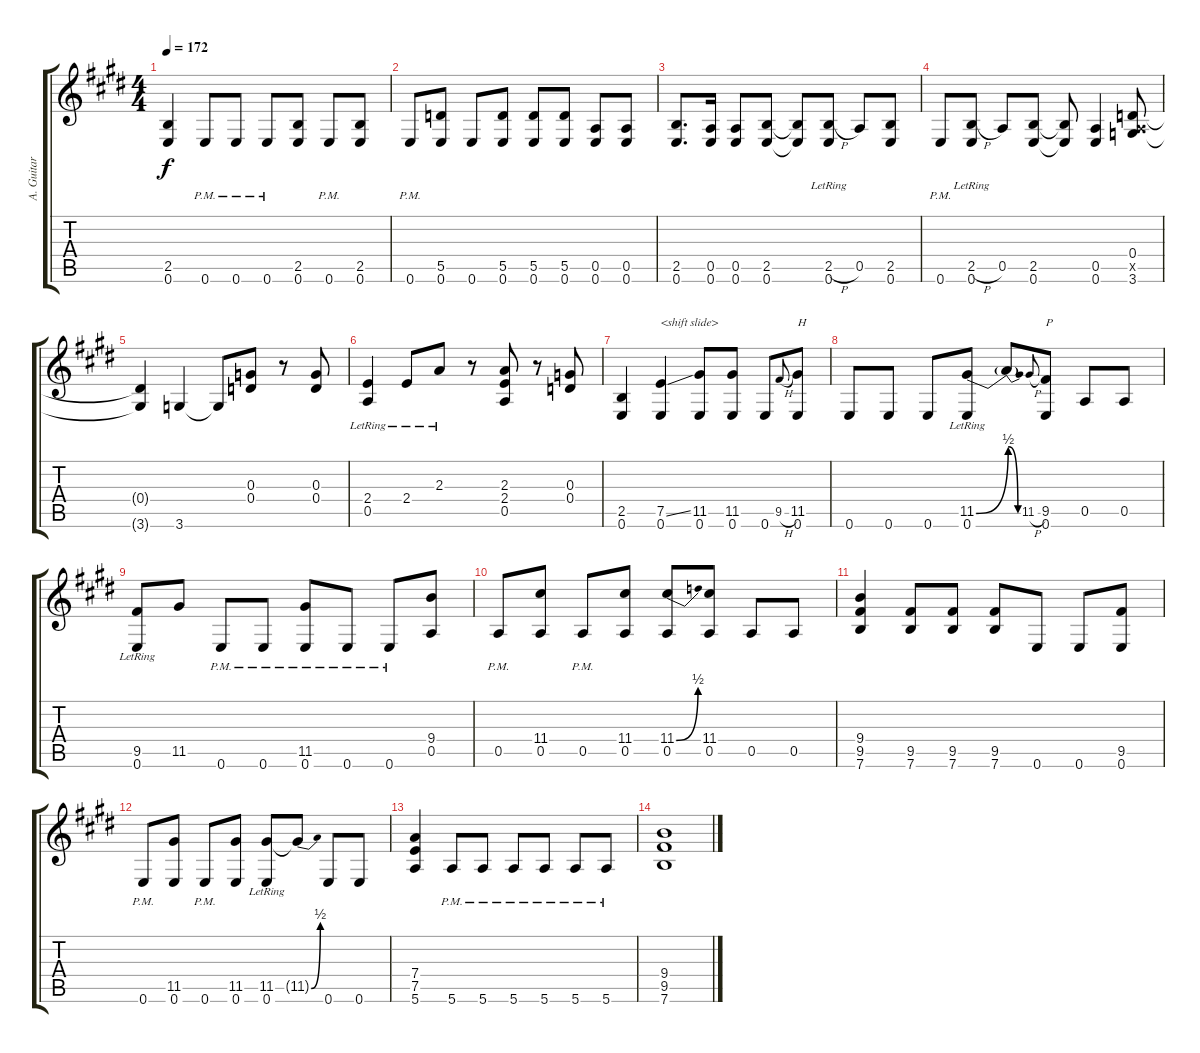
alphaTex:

\track ("A. Guitar" "A. Guitar") {instrument acousticguitarsteel}
\staff {score tabs}
\tuning (E4 B3 G3 D3 A2 E2) {hide}
\ts (4 4)
\tempo 172
\clef g2
\ks e
(2.5 0.6).4{dy f} 0.6{pm}.8 0.6{pm}.8 0.6{pm}.8 (2.5 0.6).8 0.6{pm}.8 (2.5 0.6).8 |
0.6{pm}.8 (5.5 0.6).8 0.6.8 (5.5 0.6).8 (5.5 0.6).8 (5.5 0.6).8 (0.5 0.6).8 (0.5 0.6).8 |
(2.5 0.6).8{d} (0.5 0.6).16 (0.5 0.6).8 (2.5 0.6).8 (2.5{t} 0.6{t}).8 (2.5{h} 0.6{lr}).8 0.5.8 (2.5 0.6).8 |
0.6{pm}.8 (2.5{h} 0.6{lr}).8 0.5.8 (2.5 0.6).8 (2.5{t} 0.6{t}).8 (0.5 0.6).4 (0.4 0.5{x} 3.6).8 |
(0.4{t} 3.6{t}).4 3.6.4 3.6{t}.8 (0.3 0.4).8 r.8 (0.3 0.4).8 |
(2.4{lr} 0.5{lr}).4 2.4{lr}.8 2.3{lr}.8 r.8 (2.3 2.4 0.5).8 r.8 (0.3 0.4).8 |
(2.5 0.6).4 (7.5{ss} 0.6).4{txt "<shift slide>"} (11.5 0.6).8 (11.5 0.6).8 0.6.8 9.5{h}.8{gr onbeat} (11.5 0.6).8{txt "H"} |
0.6.8 0.6.8 0.6.8 (11.5{be (bend 0 0 60 2)} 0.6{lr}).8 11.5{be (release 0 2 60 0) t}.8 11.5{h}.8{gr onbeat} (9.5 0.6).8{txt "P"} 0.5.8 0.5.8 |
(9.5 0.6{lr}).8 11.5.8 0.6{pm}.8 0.6{pm}.8 (11.5{pm} 0.6{pm}).8 0.6{pm}.8 0.6{pm}.8 (9.4 0.5).8 |
0.5{pm}.8 (11.4 0.5).8 0.5{pm}.8 (11.4 0.5).8 (11.4{be (bend 0 0 60 2)} 0.5).8 (11.4 0.5).8 0.5.8 0.5.8 |
(9.4 9.5 7.6).4 (9.5 7.6).8 (9.5 7.6).8 (9.5 7.6).8 0.6.8 0.6.8 (9.5 0.6).8 |
0.6{pm}.8 (11.5 0.6).8 0.6{pm}.8 (11.5 0.6).8 (11.5 0.6{lr}).8 11.5{be (bend 0 0 60 2) t}.8 0.6.8 0.6.8 |
(7.4 7.5 5.6).4 5.6{pm}.8 5.6{pm}.8 5.6{pm}.8 5.6{pm}.8 5.6{pm}.8 5.6{pm}.8 |
(9.4 9.5 7.6).1
